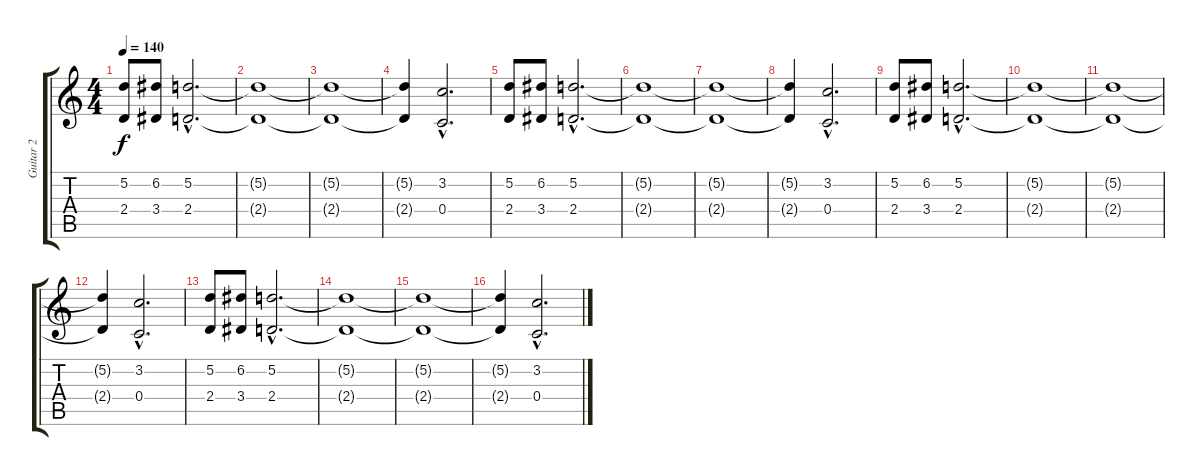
\track ("Guitar 2" "Guitar 2") {instrument distortionguitar}
\staff {score tabs}
\tuning (D4 A3 F3 C3 G2 D2) {hide}
\ts (4 4)
\tempo 140
\clef g2
\ks c
(5.2 2.4).8{dy f} (6.2 3.4).8 (5.2{hac} 2.4{hac}).2{d} |
(5.2{t} 2.4{t}).1 |
(5.2{t} 2.4{t}).1 |
(5.2{t} 2.4{t}).4 (3.2{hac} 0.4{hac}).2{d} |
(5.2 2.4).8 (6.2 3.4).8 (5.2{hac} 2.4{hac}).2{d} |
(5.2{t} 2.4{t}).1 |
(5.2{t} 2.4{t}).1 |
(5.2{t} 2.4{t}).4 (3.2{hac} 0.4{hac}).2{d} |
(5.2 2.4).8 (6.2 3.4).8 (5.2{hac} 2.4{hac}).2{d} |
(5.2{t} 2.4{t}).1 |
(5.2{t} 2.4{t}).1 |
(5.2{t} 2.4{t}).4 (3.2{hac} 0.4{hac}).2{d} |
(5.2 2.4).8 (6.2 3.4).8 (5.2{hac} 2.4{hac}).2{d} |
(5.2{t} 2.4{t}).1 |
(5.2{t} 2.4{t}).1 |
(5.2{t} 2.4{t}).4 (3.2{hac} 0.4{hac}).2{d}
